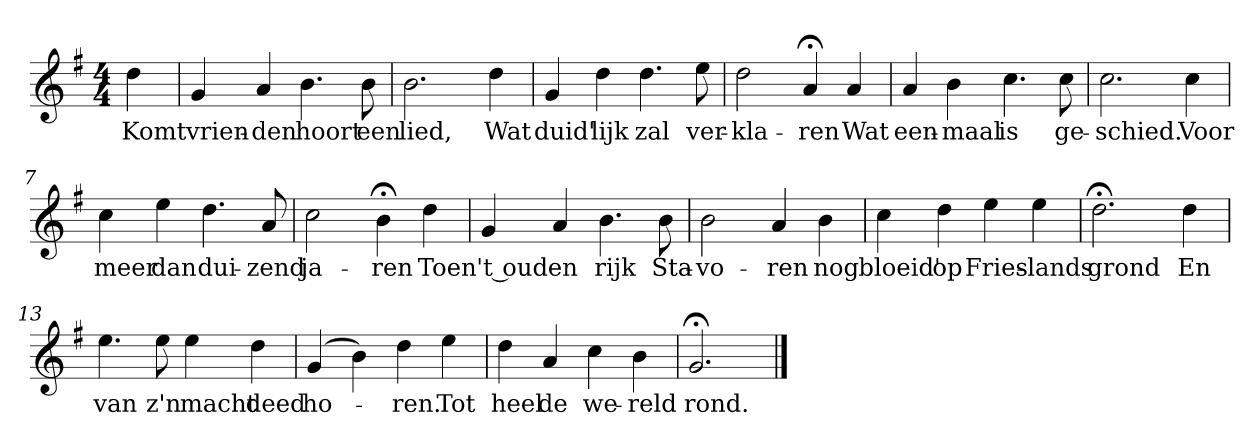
**kern	**text
*part1	*part1
*staff1	*staff1
*k[f#]	*
*G:	*
*M4/4	*
*MM120	*
=	=
4dd	Komt
=1	=1
4g	vrien-
4a	-den
4.b	hoort
8b	een
=2	=2
2.b	lied,
4dd	Wat
=3	=3
4g	duid'
4dd	lijk
4.dd	zal
8ee	ver-
=4	=4
2dd	-kla-
4a;<	-ren
4a	Wat
=5	=5
4a	een-
4b	-maal
4.cc	is
8cc	ge-
=6	=6
2.cc	-schied.
4cc	Voor
=7	=7
4cc	meer
4ee	dan
4.dd	dui-
8a	-zend
=8	=8
2cc	ja-
4b;<	-ren
4dd	Toen
=9	=9
4g	't oud
4a	en
4.b	rijk
8b	Sta-
=10	=10
2b	-vo-
4a	-ren
4b	nog
=11	=11
4cc	bloeid'
4dd	op
4ee	Fries-
4ee	-lands
=12	=12
2.dd;<	grond
4dd	En
=13	=13
4.ee	van
8ee	z'n
4ee	macht
4dd	deed
=14	=14
(4g	ho-
4b)	.
4dd	-ren.
4ee	Tot
=15	=15
4dd	heel
4a	de
4cc	we-
4b	-reld
=16	=16
2.g;<	rond.
==	==
*-	*-
